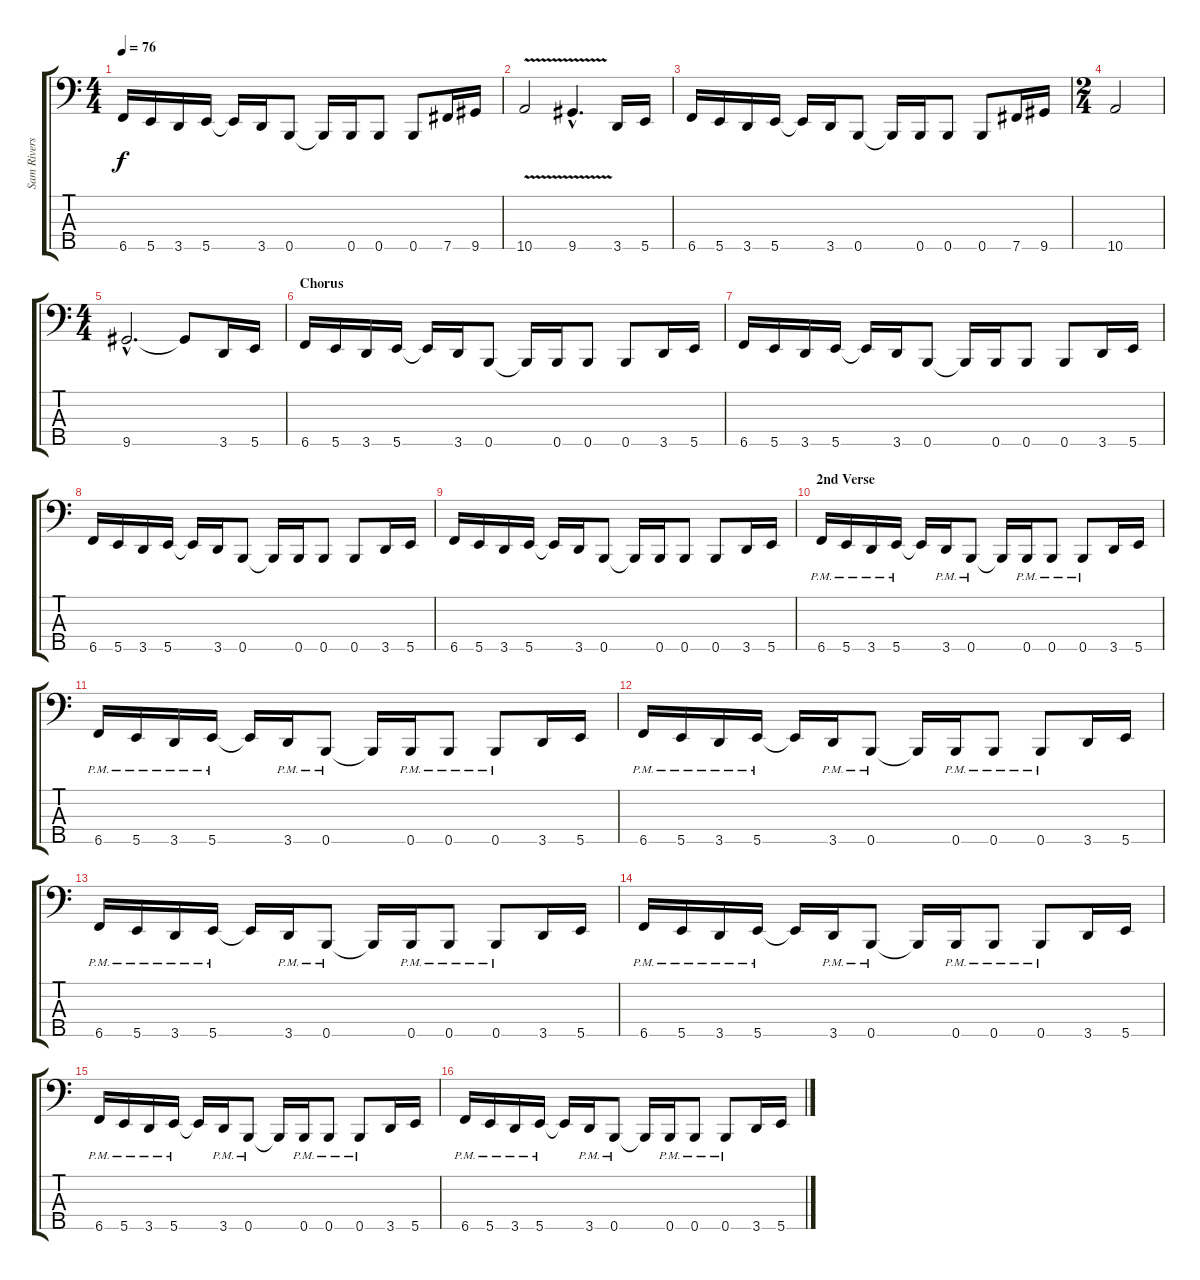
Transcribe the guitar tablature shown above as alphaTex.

\track ("Sam Rivers" "Sam Rivers") {instrument electricbassfinger}
\staff {score tabs}
\tuning (G2 D2 A1 E1 B0) {hide}
\ts (4 4)
\tempo 76
\clef f4
\ks c
6.5.16{dy f} 5.5.16 3.5.16 5.5.16 5.5{t}.16 3.5.16 0.5.8 0.5{t}.16 0.5.16 0.5.8 0.5.8 7.5.16 9.5.16 |
10.5{v}.2 9.5{v hac}.4{d} 3.5.16 5.5.16 |
6.5.16 5.5.16 3.5.16 5.5.16 5.5{t}.16 3.5.16 0.5.8 0.5{t}.16 0.5.16 0.5.8 0.5.8 7.5.16 9.5.16 |
\ts (2 4)
10.5.2 |
\ts (4 4)
9.5{hac}.2{d} 9.5{t}.8 3.5.16 5.5.16 |
\section ("" "Chorus")
6.5.16 5.5.16 3.5.16 5.5.16 5.5{t}.16 3.5.16 0.5.8 0.5{t}.16 0.5.16 0.5.8 0.5.8 3.5.16 5.5.16 |
6.5.16 5.5.16 3.5.16 5.5.16 5.5{t}.16 3.5.16 0.5.8 0.5{t}.16 0.5.16 0.5.8 0.5.8 3.5.16 5.5.16 |
6.5.16 5.5.16 3.5.16 5.5.16 5.5{t}.16 3.5.16 0.5.8 0.5{t}.16 0.5.16 0.5.8 0.5.8 3.5.16 5.5.16 |
6.5.16 5.5.16 3.5.16 5.5.16 5.5{t}.16 3.5.16 0.5.8 0.5{t}.16 0.5.16 0.5.8 0.5.8 3.5.16 5.5.16 |
\section ("" "2nd Verse")
6.5{pm}.16 5.5{pm}.16 3.5{pm}.16 5.5{pm}.16 5.5{t}.16 3.5{pm}.16 0.5{pm}.8 0.5{t}.16 0.5{pm}.16 0.5{pm}.8 0.5{pm}.8 3.5.16 5.5.16 |
6.5{pm}.16 5.5{pm}.16 3.5{pm}.16 5.5{pm}.16 5.5{t}.16 3.5{pm}.16 0.5{pm}.8 0.5{t}.16 0.5{pm}.16 0.5{pm}.8 0.5{pm}.8 3.5.16 5.5.16 |
6.5{pm}.16 5.5{pm}.16 3.5{pm}.16 5.5{pm}.16 5.5{t}.16 3.5{pm}.16 0.5{pm}.8 0.5{t}.16 0.5{pm}.16 0.5{pm}.8 0.5{pm}.8 3.5.16 5.5.16 |
6.5{pm}.16 5.5{pm}.16 3.5{pm}.16 5.5{pm}.16 5.5{t}.16 3.5{pm}.16 0.5{pm}.8 0.5{t}.16 0.5{pm}.16 0.5{pm}.8 0.5{pm}.8 3.5.16 5.5.16 |
6.5{pm}.16 5.5{pm}.16 3.5{pm}.16 5.5{pm}.16 5.5{t}.16 3.5{pm}.16 0.5{pm}.8 0.5{t}.16 0.5{pm}.16 0.5{pm}.8 0.5{pm}.8 3.5.16 5.5.16 |
6.5{pm}.16 5.5{pm}.16 3.5{pm}.16 5.5{pm}.16 5.5{t}.16 3.5{pm}.16 0.5{pm}.8 0.5{t}.16 0.5{pm}.16 0.5{pm}.8 0.5{pm}.8 3.5.16 5.5.16 |
6.5{pm}.16 5.5{pm}.16 3.5{pm}.16 5.5{pm}.16 5.5{t}.16 3.5{pm}.16 0.5{pm}.8 0.5{t}.16 0.5{pm}.16 0.5{pm}.8 0.5{pm}.8 3.5.16 5.5.16
